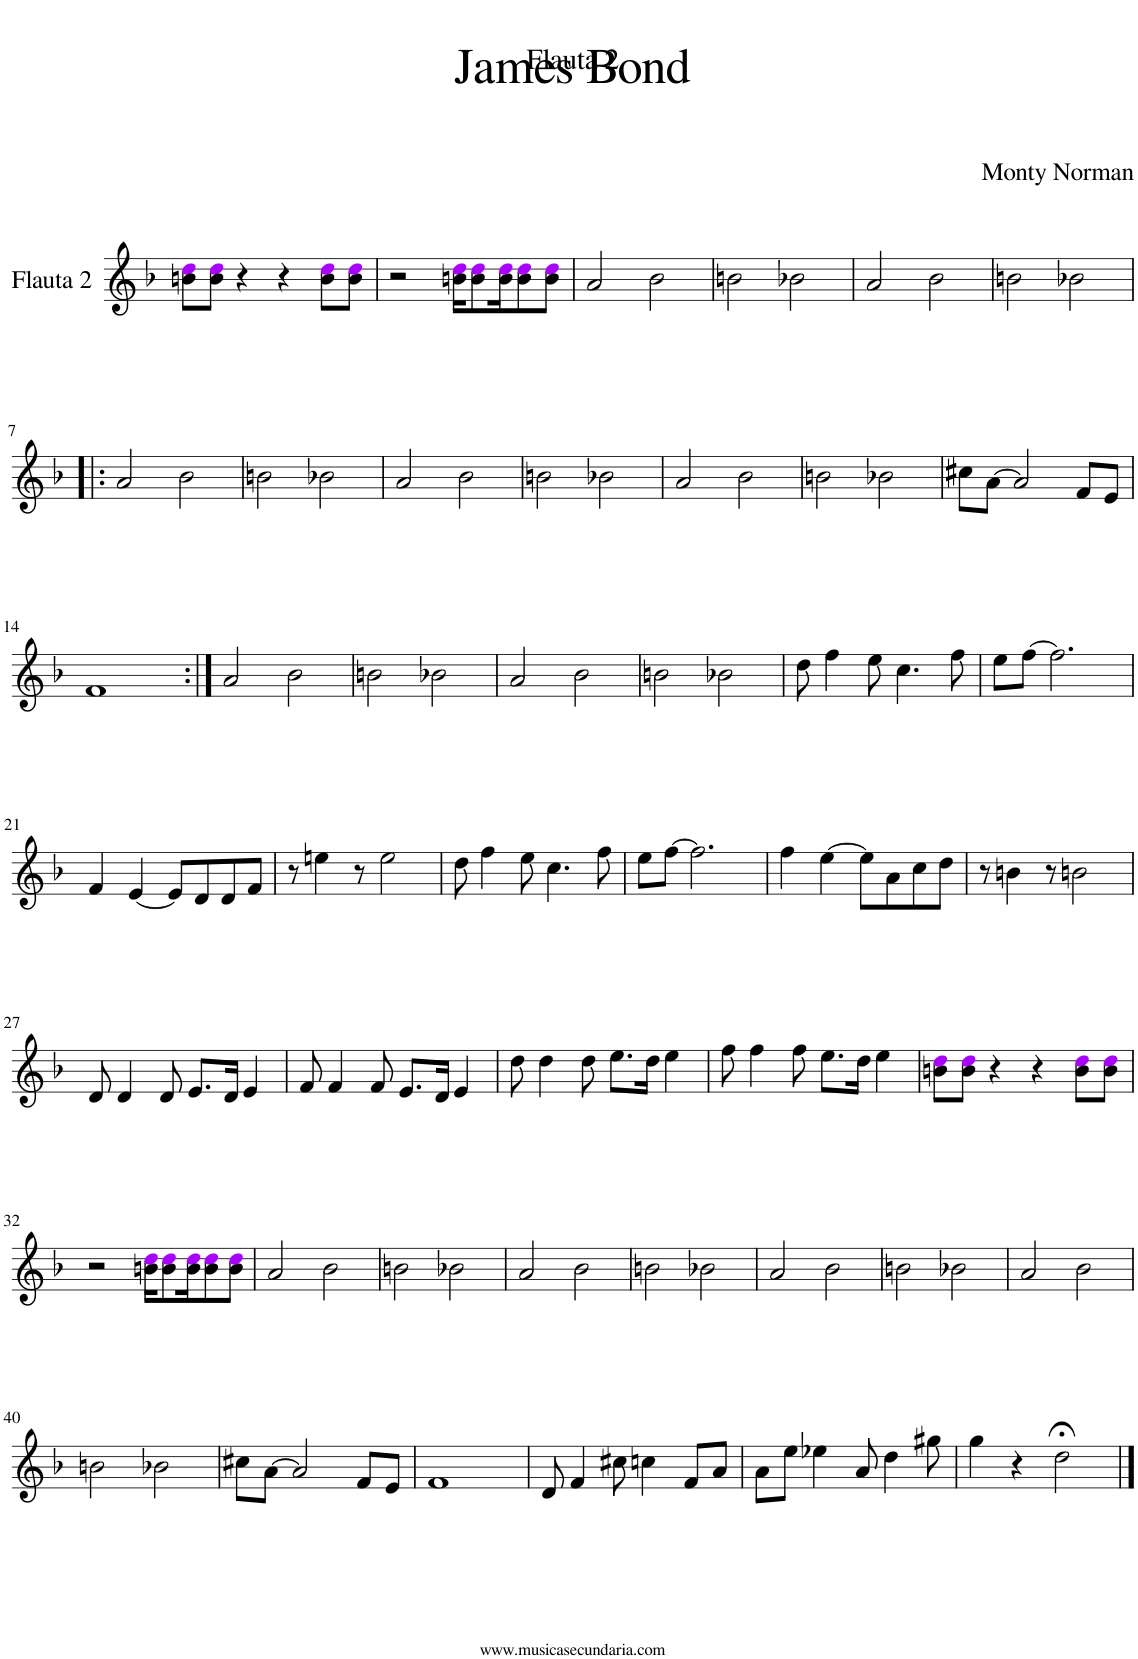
**kern
*part1
*staff1
*I"Flauta 2
*I'Fl
*clefG2
*k[b-]
=1
8bn\ 8ddi\L
8b\ 8ddi\J
4r
4r
8b\ 8ddi\L
8b\ 8ddi\J
=2
2r
16bn\ 16ddi\KL
8b\ 8ddi\
16b\ 16ddi\K
8b\ 8ddi\
8b\ 8ddi\J
=3
2a/
2b-\
=4
2bn\
2b-X\
=5
2a/
2b-\
=6
2bn\
2b-X\
!!LO:LB:g=z
=7!|:
2a/
2b-\
=8
2bn\
2b-X\
=9
2a/
2b-\
=10
2bn\
2b-X\
=11
2a/
2b-\
=12
2bn\
2b-X\
=13
8cc#X\L
[8a\J
2a/]
8f/L
8e/J
!!LO:LB:g=z
=14
1f
=15:|!
2a/
2b-\
=16
2bn\
2b-X\
=17
2a/
2b-\
=18
2bn\
2b-X\
=19
8dd\
4ff\
8ee\
4.cc\
8ff\
=20
8ee\L
[8ff\J
2.ff\]
!!LO:LB:g=z
=21
4f/
[4e/
8e/L]
8d/
8d/
8f/J
=22
8r
4een\
8r
2ee\
=23
8dd\
4ff\
8ee\
4.cc\
8ff\
=24
8ee\L
[8ff\J
2.ff\]
=25
4ff\
[4ee\
8ee\L]
8a\
8cc\
8dd\J
=26
8r
4bn\
8r
2bn\
!!LO:LB:g=z
=27
8d/
4d/
8d/
8.e/L
16d/Jk
4e/
=28
8f/
4f/
8f/
8.e/L
16d/Jk
4e/
=29
8dd\
4dd\
8dd\
8.ee\L
16dd\Jk
4ee\
=30
8ff\
4ff\
8ff\
8.ee\L
16dd\Jk
4ee\
=31
8bn\ 8ddi\L
8b\ 8ddi\J
4r
4r
8b\ 8ddi\L
8b\ 8ddi\J
!!LO:LB:g=z
=32
2r
16bn\ 16ddi\KL
8b\ 8ddi\
16b\ 16ddi\K
8b\ 8ddi\
8b\ 8ddi\J
=33
2a/
2b-\
=34
2bn\
2b-X\
=35
2a/
2b-\
=36
2bn\
2b-X\
=37
2a/
2b-\
=38
2bn\
2b-X\
=39
2a/
2b-\
!!LO:LB:g=z
=40
2bn\
2b-X\
=41
8cc#X\L
[8a\J
2a/]
8f/L
8e/J
=42
1f
=43
8d/
4f/
8cc#X\
4ccn\
8f/L
8a/J
=44
8a\L
8ee\J
4ee-X\
8a/
4dd\
8gg#X\
=45
4gg\
4r
2dd;<\
==
*-
